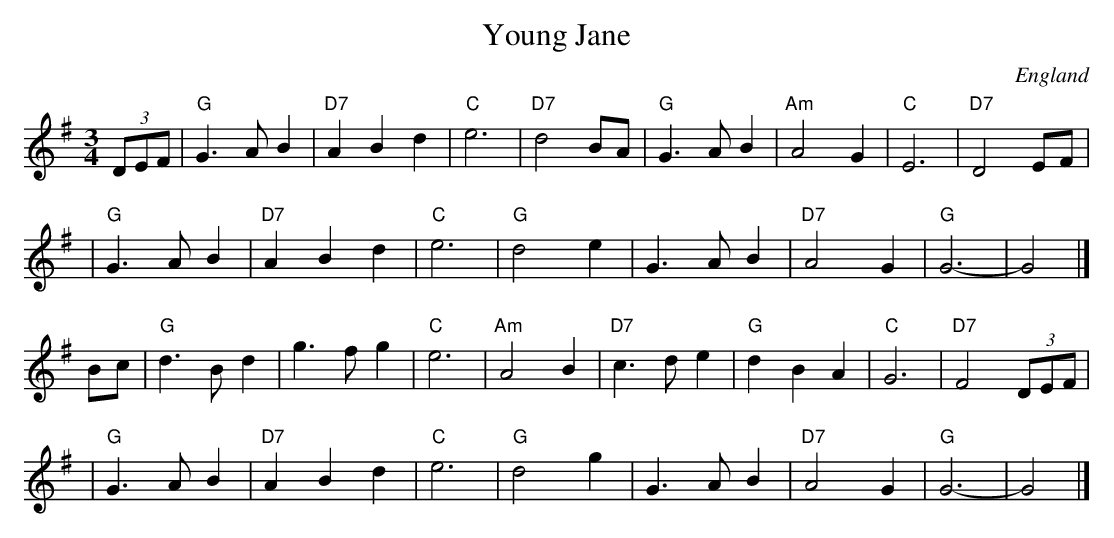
X:1
T: Young Jane
O: England
M: 3/4
K: G
(3DEF \
| "G"G3 A B2 | "D7"A2 B2 d2 | "C"e6  | "D7"d4 BA \
| "G"G3 A B2 | "Am"A4    G2 | "C"E6  | "D7"D4 EF |
| "G"G3 A B2 | "D7"A2 B2 d2 | "C"e6  | "G"d4 e2 \
|    G3 A B2 | "D7"A4    G2 | "G"G6- | G4 |]
Bc \
| "G"d3 B d2 |     g3  f g2 | "C"e6  | "Am"A4 B2 \
|"D7"c3 d e2 |  "G"d2 B2 A2 | "C"G6  | "D7"F4 (3DEF |
| "G"G3 A B2 | "D7"A2 B2 d2 | "C"e6  | "G"d4 g2 \
|    G3 A B2 | "D7"A4    G2 | "G"G6- | G4 |]
